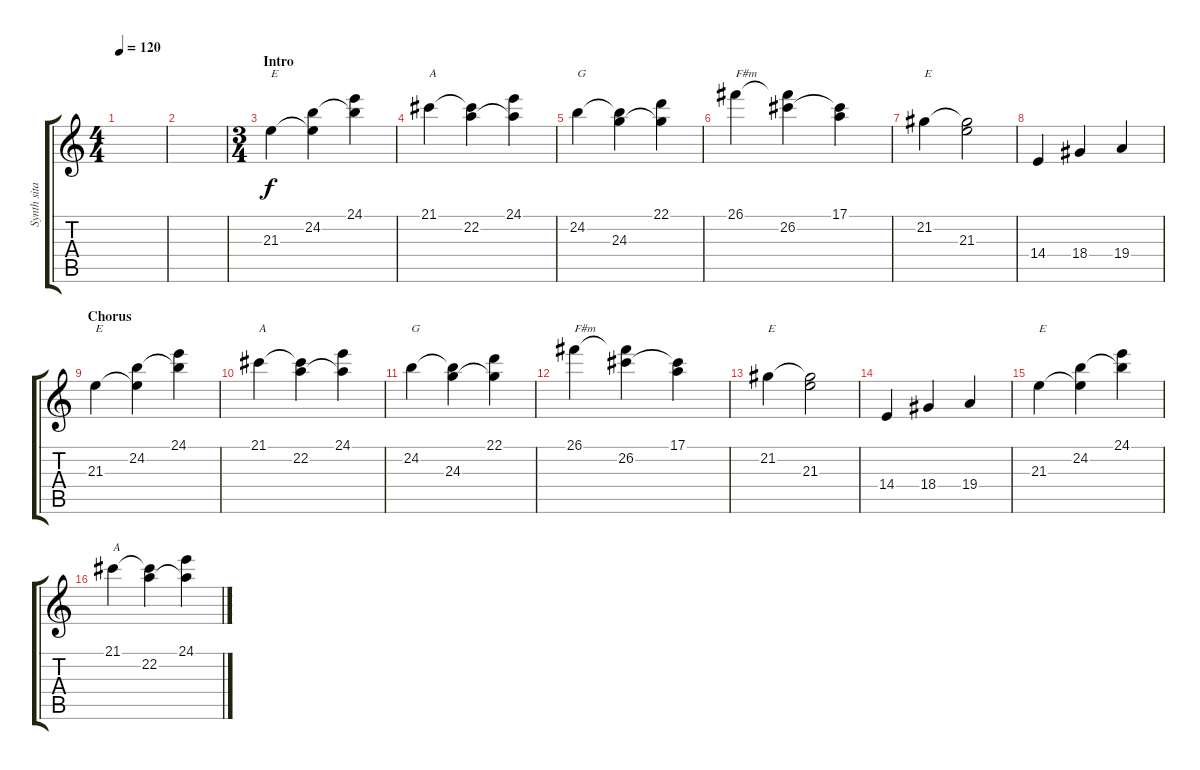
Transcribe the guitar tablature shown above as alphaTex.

\track ("Synth sitar" "Synth sita") {instrument sitar}
\staff {score tabs}
\tuning (E4 B3 G3 D3 A2 E2) {hide}
\ts (4 4)
\tempo 120
\clef g2
\ks c
|
|
\ts (3 4)
\section ("" "Intro")
21.3.4{txt "E"} (24.2 21.3{t}).4 (24.1 24.2{t}).4 |
21.1.4{txt "A"} (21.1{t} 22.2).4 (24.1 22.2{t}).4 |
24.2.4{txt "G"} (24.2{t} 24.3).4 (22.1 24.3{t}).4 |
26.1.4{txt "F#m"} (26.1{t} 26.2).4 (17.1 26.2{t}).4 |
21.2.4{txt "E"} (21.2{t} 21.3).2 |
14.4.4 18.4.4 19.4.4 |
\section ("" "Chorus")
21.3.4{txt "E"} (24.2 21.3{t}).4 (24.1 24.2{t}).4 |
21.1.4{txt "A"} (21.1{t} 22.2).4 (24.1 22.2{t}).4 |
24.2.4{txt "G"} (24.2{t} 24.3).4 (22.1 24.3{t}).4 |
26.1.4{txt "F#m"} (26.1{t} 26.2).4 (17.1 26.2{t}).4 |
21.2.4{txt "E"} (21.2{t} 21.3).2 |
14.4.4 18.4.4 19.4.4 |
21.3.4{txt "E"} (24.2 21.3{t}).4 (24.1 24.2{t}).4 |
21.1.4{txt "A"} (21.1{t} 22.2).4 (24.1 22.2{t}).4
